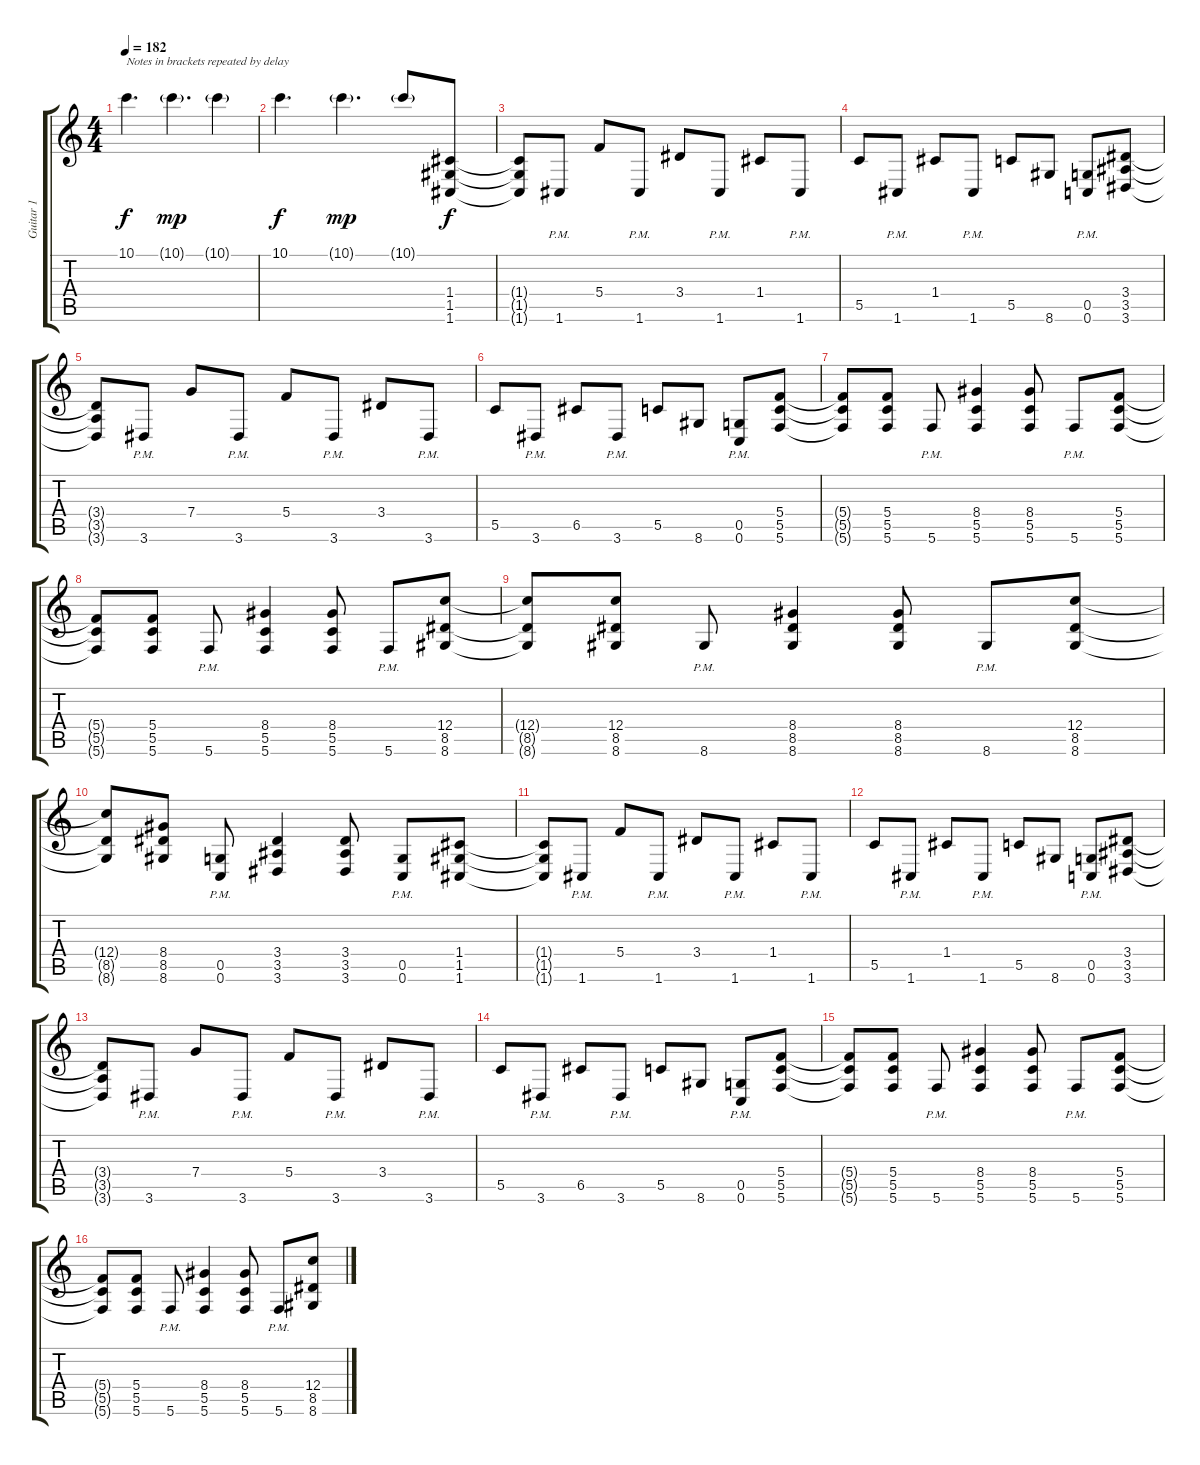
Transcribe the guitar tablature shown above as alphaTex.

\track ("Guitar 1" "Guitar 1") {instrument overdrivenguitar}
\staff {score tabs}
\tuning (D4 A3 F3 C3 G2 C2) {hide}
\ts (4 4)
\tempo 182
\clef g2
\ks c
10.1.4{d txt "Notes in brackets repeated by delay" dy f} 10.1{g}.4{d dy mp} 10.1{g}.4 |
10.1.4{d dy f} 10.1{g}.4{d dy mp} 10.1{g}.8 (1.4 1.5 1.6).8{dy f} |
(1.4{t} 1.5{t} 1.6{t}).8 1.6{pm}.8 5.4.8 1.6{pm}.8 3.4.8 1.6{pm}.8 1.4.8 1.6{pm}.8 |
5.5.8 1.6{pm}.8 1.4.8 1.6{pm}.8 5.5.8 8.6.8 (0.5{pm} 0.6{pm}).8 (3.4 3.5 3.6).8 |
(3.4{t} 3.5{t} 3.6{t}).8 3.6{pm}.8 7.4.8 3.6{pm}.8 5.4.8 3.6{pm}.8 3.4.8 3.6{pm}.8 |
5.5.8 3.6{pm}.8 6.5.8 3.6{pm}.8 5.5.8 8.6.8 (0.5{pm} 0.6{pm}).8 (5.4 5.5 5.6).8 |
(5.4{t} 5.5{t} 5.6{t}).8 (5.4 5.5 5.6).8 5.6{pm}.8 (8.4 5.5 5.6).4 (8.4 5.5 5.6).8 5.6{pm}.8 (5.4 5.5 5.6).8 |
(5.4{t} 5.5{t} 5.6{t}).8 (5.4 5.5 5.6).8 5.6{pm}.8 (8.4 5.5 5.6).4 (8.4 5.5 5.6).8 5.6{pm}.8 (12.4 8.5 8.6).8 |
(12.4{t} 8.5{t} 8.6{t}).8 (12.4 8.5 8.6).8 8.6{pm}.8 (8.4 8.5 8.6).4 (8.4 8.5 8.6).8 8.6{pm}.8 (12.4 8.5 8.6).8 |
(12.4{t} 8.5{t} 8.6{t}).8 (8.4 8.5 8.6).8 (0.5{pm} 0.6{pm}).8 (3.4 3.5 3.6).4 (3.4 3.5 3.6).8 (0.5{pm} 0.6{pm}).8 (1.4 1.5 1.6).8 |
(1.4{t} 1.5{t} 1.6{t}).8 1.6{pm}.8 5.4.8 1.6{pm}.8 3.4.8 1.6{pm}.8 1.4.8 1.6{pm}.8 |
5.5.8 1.6{pm}.8 1.4.8 1.6{pm}.8 5.5.8 8.6.8 (0.5{pm} 0.6{pm}).8 (3.4 3.5 3.6).8 |
(3.4{t} 3.5{t} 3.6{t}).8 3.6{pm}.8 7.4.8 3.6{pm}.8 5.4.8 3.6{pm}.8 3.4.8 3.6{pm}.8 |
5.5.8 3.6{pm}.8 6.5.8 3.6{pm}.8 5.5.8 8.6.8 (0.5{pm} 0.6{pm}).8 (5.4 5.5 5.6).8 |
(5.4{t} 5.5{t} 5.6{t}).8 (5.4 5.5 5.6).8 5.6{pm}.8 (8.4 5.5 5.6).4 (8.4 5.5 5.6).8 5.6{pm}.8 (5.4 5.5 5.6).8 |
(5.4{t} 5.5{t} 5.6{t}).8 (5.4 5.5 5.6).8 5.6{pm}.8 (8.4 5.5 5.6).4 (8.4 5.5 5.6).8 5.6{pm}.8 (12.4 8.5 8.6).8
